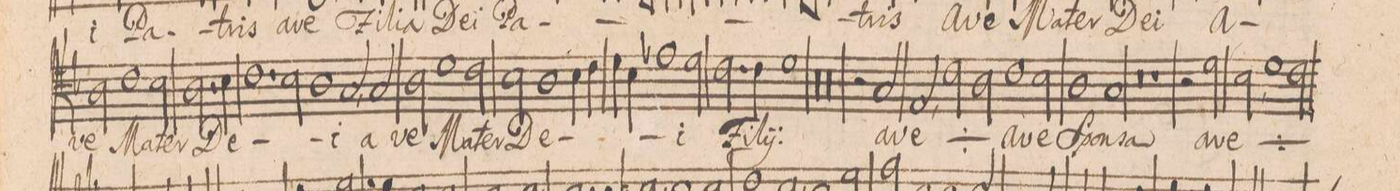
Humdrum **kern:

**kern	**text
*I"Tenore 2do.	*
*clefC4	*
*k[b-e-]	*
*met(c|)	*
*M2/1	*
2A\	-ve
1c\	Ma-
=40-	=40-
2B-y\	-ter
2.A\	De-
4B-\	.
=41-	=41-
1.c	.
2B-\	.
=42-	=42-
1A	.
2G,/	-i
2G/	a-
=43-	=43-
2A\	-ve
1d\	Ma-
2c\	-ter
=44-	=44-
2B-\	De-
1A\	.
4B-\	.
4c\	.
=45-	=45-
4d\	.
4B-\	.
1e-X\	.
2d\	-i
=46-	=46-
2.c\	Fi-
4c\	-li-
1d	-(us).
=47-	=47-
00r	.
=48-	=48-
=49-	=49-
00r	.
=50-	=50-
=51-	=51-
2r	.
2G/	a-
2E-,/	-ve
*	*ij
2c\	a-
=52-	=52-
2A\	-ve
1c\	a-
2B-\	-ve
=53-	=53-
1A	Spon-
1G	-sa
=54-	=54-
0r	.
=55-	=55-
1r	.
2r	.
2d\	a-
=56-	=56-
2B-,\	-ve
*	*ij
1d\	a-
2c\	-ve
*	*Xij
=57-	=57-
*-	*-
